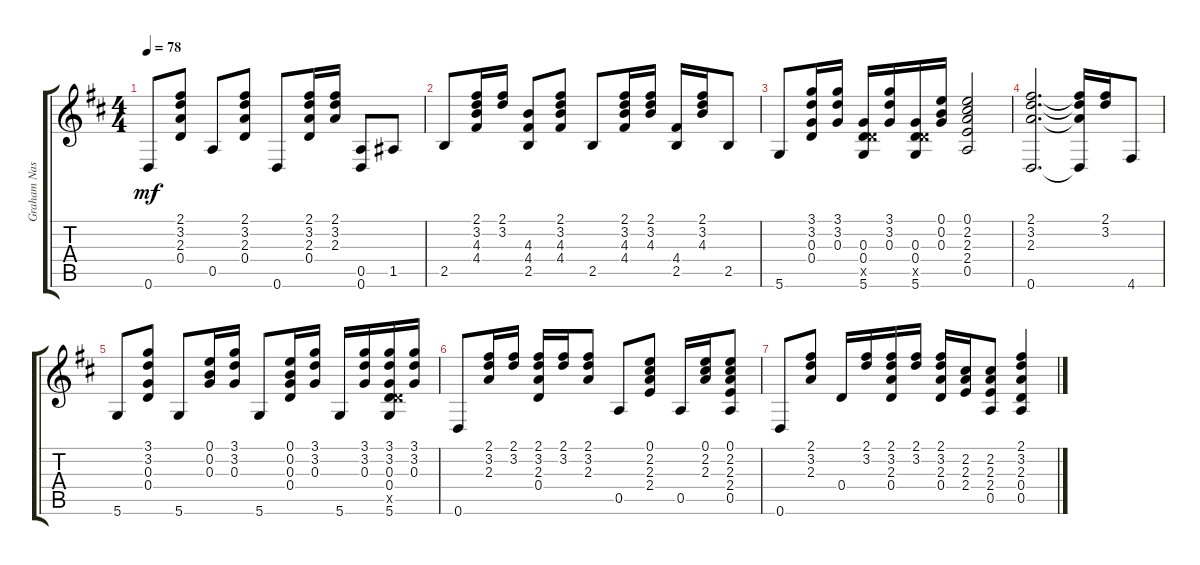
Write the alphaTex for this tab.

\track ("Graham Nash (rhy.)" "Graham Nas") {instrument acousticguitarsteel}
\staff {score tabs}
\tuning (E4 B3 G3 D3 A2 D2) {hide}
\ts (4 4)
\tempo 78
\clef g2
\ks d
0.6.8{dy mf} (2.1 3.2 2.3 0.4).8 0.5.8 (2.1 3.2 2.3 0.4).8 0.6.8 (2.1 3.2 2.3 0.4).16 (2.1 3.2 2.3).16 (0.5 0.6).8 1.5.8 |
2.5.8 (2.1 3.2 4.3 4.4).16 (2.1 3.2).16 (4.3 4.4 2.5).8 (2.1 3.2 4.3 4.4).8 2.5.8 (2.1 3.2 4.3 4.4).16 (2.1 3.2 4.3).16 (4.4 2.5).16 (2.1 3.2 4.3).16 2.5.8 |
5.6.8 (3.1 3.2 0.3 0.4).16 (3.1 3.2 0.3).16 (0.3 0.4 5.5{x} 5.6).16 (3.1 3.2 0.3).16 (0.3 0.4 5.5{x} 5.6).16 (0.1 0.2 0.3).16 (0.1 2.2 2.3 2.4 0.5).2 |
(2.1 3.2 2.3 0.6).2{d} (2.1{t} 3.2{t} 2.3{t} 0.6{t}).16 (2.1 3.2).16 4.6.8 |
5.6.8 (3.1 3.2 0.3 0.4).8 5.6.8 (0.1 0.2 0.3).16 (3.1 3.2 0.3).16 5.6.8 (0.1 0.2 0.3 0.4).16 (3.1 3.2 0.3).16 5.6.16 (3.1 3.2 0.3).16 (3.1 3.2 0.3 0.4 5.5{x} 5.6).16 (3.1 3.2 0.3).16 |
0.6.8 (2.1 3.2 2.3).16 (2.1 3.2).16 (2.1 3.2 2.3 0.4).16 (2.1 3.2).16 (2.1 3.2 2.3).8 0.5.8 (0.1 2.2 2.3 2.4).8 0.5.16 (0.1 2.2 2.3).16 (0.1 2.2 2.3 2.4 0.5).8 |
0.6.8 (2.1 3.2 2.3).8 0.4.16 (2.1 3.2).16 (2.1 3.2 2.3 0.4).16 (2.1 3.2).16 (2.1 3.2 2.3 0.4).16 (2.2 2.3 2.4).16 (2.2 2.3 2.4 0.5).8 (2.1 3.2 2.3 0.4 0.5).4
